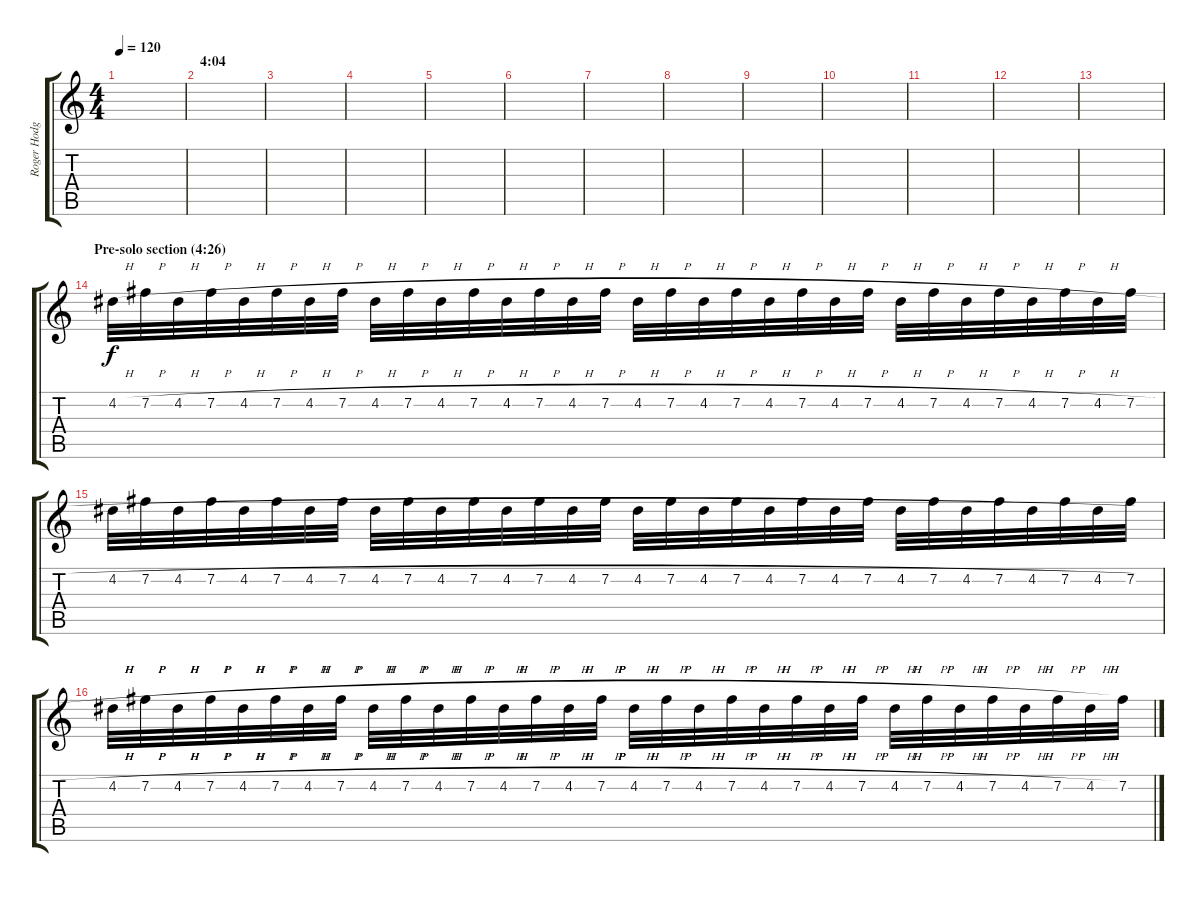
\track ("Roger Hodgson (guitar 2)" "Roger Hodg") {instrument overdrivenguitar}
\staff {score tabs}
\tuning (E4 B3 G3 D3 A2 E2) {hide}
\ts (4 4)
\tempo 120
\clef g2
\ks c
|
\section ("" "4:04")
|
|
|
|
|
|
|
|
|
|
|
|
\section ("" "Pre-solo section (4:26)")
4.2{h}.32 7.2{h}.32 4.2{h}.32 7.2{h}.32 4.2{h}.32 7.2{h}.32 4.2{h}.32 7.2{h}.32 4.2{h}.32 7.2{h}.32 4.2{h}.32 7.2{h}.32 4.2{h}.32 7.2{h}.32 4.2{h}.32 7.2{h}.32 4.2{h}.32 7.2{h}.32 4.2{h}.32 7.2{h}.32 4.2{h}.32 7.2{h}.32 4.2{h}.32 7.2{h}.32 4.2{h}.32 7.2{h}.32 4.2{h}.32 7.2{h}.32 4.2{h}.32 7.2{h}.32 4.2{h}.32 7.2{h}.32 |
4.2{h}.32 7.2{h}.32 4.2{h}.32 7.2{h}.32 4.2{h}.32 7.2{h}.32 4.2{h}.32 7.2{h}.32 4.2{h}.32 7.2{h}.32 4.2{h}.32 7.2{h}.32 4.2{h}.32 7.2{h}.32 4.2{h}.32 7.2{h}.32 4.2{h}.32 7.2{h}.32 4.2{h}.32 7.2{h}.32 4.2{h}.32 7.2{h}.32 4.2{h}.32 7.2{h}.32 4.2{h}.32 7.2{h}.32 4.2{h}.32 7.2{h}.32 4.2{h}.32 7.2{h}.32 4.2{h}.32 7.2{h}.32 |
4.2{h}.32 7.2{h}.32 4.2{h}.32 7.2{h}.32 4.2{h}.32 7.2{h}.32 4.2{h}.32 7.2{h}.32 4.2{h}.32 7.2{h}.32 4.2{h}.32 7.2{h}.32 4.2{h}.32 7.2{h}.32 4.2{h}.32 7.2{h}.32 4.2{h}.32 7.2{h}.32 4.2{h}.32 7.2{h}.32 4.2{h}.32 7.2{h}.32 4.2{h}.32 7.2{h}.32 4.2{h}.32 7.2{h}.32 4.2{h}.32 7.2{h}.32 4.2{h}.32 7.2{h}.32 4.2{h}.32 7.2{h}.32
